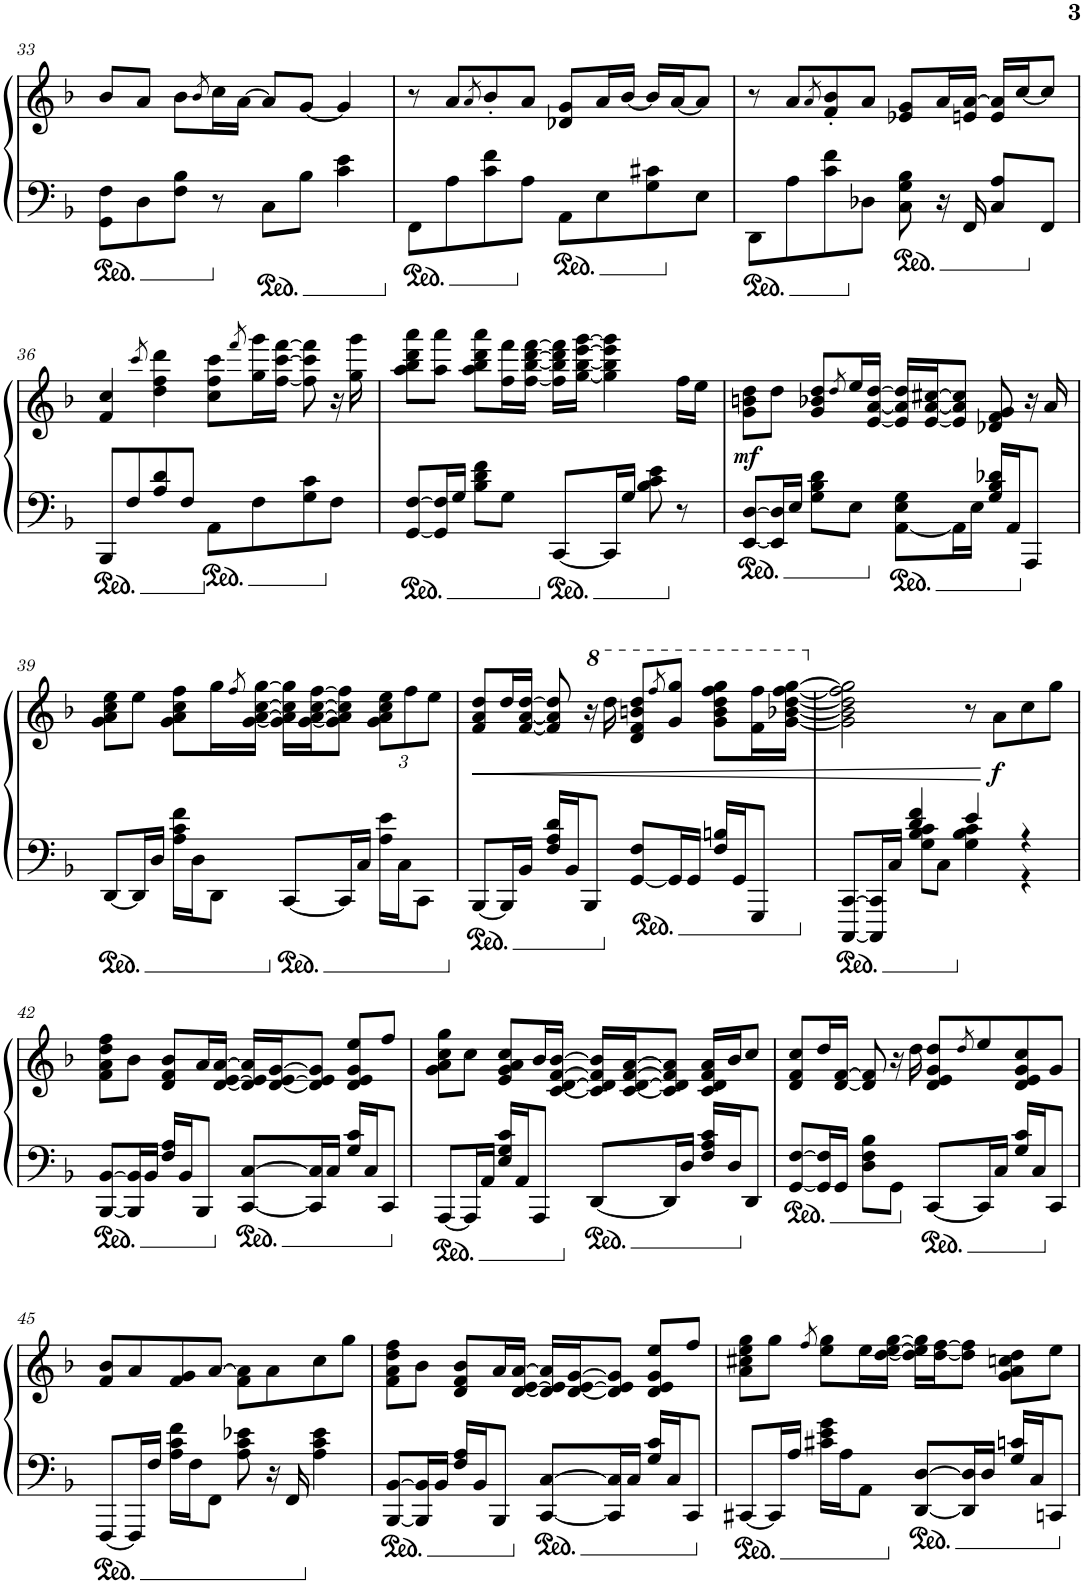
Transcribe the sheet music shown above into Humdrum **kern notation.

**kern	**kern	**dynam
*part1	*part1	*part1
*staff2	*staff1	*staff1/2
*I"Piano	*	*
*I'Pno.	*	*
!!LO:PB:g=z
*clefF4	*clefG2	*
*k[b-]	*k[b-]	*
*M4/4	*M4/4	*
=33	=33	=33
8GG\ 8F\L	8b-/L	.
8D\	8a/J	.
8F\ 8B-\J	8b-\L	.
.	8qb-/	.
8r	16cc\L	.
.	[16a\JJ	.
8C\L	8a/L]	.
8B-\J	[8g/J	.
4c\ 4e\	4g/]	.
=34	=34	=34
8FF\L	8r	.
8A\	8a/L	.
.	8qa/	.
8c\ 8f\	8b-'/	.
8A\J	8a/J	.
8AA\L	8d-X/ 8g/L	.
8E\	16a/L	.
.	[16b-/JJ	.
8G\ 8c#X\	16b-/LL]	.
.	[16a/J	.
8E\J	8a/J]	.
=35	=35	=35
8DD\L	8r	.
8A\	8a/L	.
.	8qa/	.
8c\ 8f\	8f/' 8b-/'	.
8D-X\J	8a/J	.
8C\ 8G\ 8B-\	8e-X/ 8g/L	.
16r	16a/L	.
16FF/	16en/ [16a/JJ	.
8C/ 8A/L	16e/ 16a/]LL	.
.	[16cc/J	.
8FF/J	8cc/J]	.
!!LO:LB:g=z
=36	=36	=36
8BBB-/L	4f/ 4cc/	.
8F/	.	.
.	8qccc/	.
8A/ 8d/	4dd\ 4ff\ 4ddd\	.
8F/J	.	.
8AA\L	8cc\ 8ff\ 8ccc\L	.
.	8qfff/	.
8F\	16gg\ 16ggg\L	.
.	[16ff\ [16ccc\ [16fff\JJ	.
8G\ 8c\	8ff\] 8ccc\] 8fff\]	.
8F\J	16r	.
.	16gg\ 16ggg\	.
=37	=37	=37
[8GG/ [8F/L	8aa\ 8bb-\ 8ddd\ 8aaa\L	.
16GG/] 16F/]L	8aa\ 8aaa\J	.
16G/JJ	.	.
8B-\ 8d\ 8f\L	8aa\ 8bb-\ 8ddd\ 8aaa\L	.
8G\J	16ff\ 16fff\L	.
.	[16ff\ [16bb-\ [16ddd\ [16fff\JJ	.
[8CC/L	16ff\] 16bb-\] 16ddd\] 16fff\]LL	.
.	[16gg\ [16bb-\ [16eee\ [16ggg\JJ	.
16CC/L]	4gg\] 4bb-\] 4eee\] 4ggg\]	.
16G/JJ	.	.
8B-\ 8c\ 8e\	.	.
8r	16ff\LL	.
.	16ee\JJ	.
=38	=38	=38
!	!	!LO:DY:b
[8EE/ [8D/L	8g\ 8bn\ 8dd\L	mf
16EE/] 16D/]L	8dd\J	.
16E/JJ	.	.
8G\ 8B-\ 8d\L	8g/ 8b-X/ 8dd/L	.
.	8qdd/	.
8E\J	16ee/L	.
.	[16e/ [16a/ [16dd/JJ	.
[8AA\ 8E\ 8G\L	16e/] 16a/] 16dd/]LL	.
.	[16e/ [16a/ [16cc#X/J	.
16AA\L]	8e/] 8a/] 8cc#/]J	.
16E\JJ	.	.
16G/ 16B-/ 16d-X/LL	8d-X/ 8f/ 8g/	.
16AA/J	.	.
8AAA/J	16r	.
.	16a/	.
!!LO:LB:g=z
=39	=39	=39
[8DD/L	8g\ 8a\ 8cc\ 8ee\L	.
16DD/L]	8ee\J	.
16D/JJ	.	.
16A\ 16c\ 16f\LL	8g\ 8a\ 8cc\ 8ff\L	.
16D\J	.	.
8DD\J	16gg\L	.
.	8qff/	.
.	[16g\ [16a\ [16cc\ [16gg\JJ	.
[8CC/L	16g\] 16a\] 16cc\] 16gg\]LL	.
.	[16g\ [16a\ [16cc\ [16ff\J	.
16CC/L]	8g\] 8a\] 8cc\] 8ff\]J	.
16C/JJ	.	.
*	*Xbrackettup	*
16A\ 16e\LL	12g\ 12a\ 12cc\ 12ee\L	.
16C\J	.	.
.	12ff\	.
8CC\J	.	.
.	12ee\J	.
=40	=40	=40
!	!	!LO:HP:b
[8BBB-/L	8f/ 8a/ 8dd/L	<
16BBB-/L]	16dd/L	.
16BB-/JJ	[16f/ [16a/ [16dd/JJ	.
16F/ 16A/ 16d/LL	8f/] 8a/] 8dd/]	.
16BB-/J	.	.
8BBB-/J	16r	.
*	*8va	*
.	16ddd\	.
[8GG/ 8F/L	8dd/ 8ff/ 8bbn/ 8ddd/L	.
.	8qfff/	.
16GG/L]	8gg/ 8ggg/J	.
16GG/JJ	.	.
16F/ 16Bn/LL	8gg\ 8bb\ 8ddd\ 8fff\ 8ggg\L	.
16GG/J	.	.
8GGG/J	16ff\ 16fff\L	.
.	[16gg\ [16bb-X\ [16ddd\ [16fff\ [16ggg\JJ	.
=41	=41	=41
*^	*	*
*	*	*X8va	*
[8CCC/ [8CC/L	4ryy	2g\] 2b-\] 2dd\] 2ff\] 2gg\]	.
16CCC/] 16CC/]L	.	.	.
16C/JJ	.	.	.
8G\ 8B-\ 8c\L	4d/ 4f/	.	.
8C\J	.	.	.
4G\ 4B-\ 4c\	4e/	8r	.
!	!	!	!LO:DY:n=1:b
.	.	8a\L	[ f
4r	4r	8cc\	.
.	.	8gg\J	.
*v	*v	*	*
!!LO:LB:g=z
=42	=42	=42
[8BBB-/ [8BB-/L	8f\ 8a\ 8dd\ 8ff\L	.
16BBB-/] 16BB-/]L	8b-\J	.
16BB-/JJ	.	.
16F/ 16A/LL	8d/ 8f/ 8b-/L	.
16BB-/J	.	.
8BBB-/J	16a/L	.
.	[16d/ [16e/ [16a/JJ	.
[8CC/ [8C/L	16d/] 16e/] 16a/]LL	.
.	[16d/ [16e/ [16g/J	.
16CC/] 16C/]L	8d/] 8e/] 8g/]J	.
16C/JJ	.	.
16G/ 16c/LL	8d/ 8e/ 8g/ 8ee/L	.
16C/J	.	.
8CC/J	8ff/J	.
=43	=43	=43
[8AAA/L	8g\ 8a\ 8cc\ 8gg\L	.
16AAA/L]	8cc\J	.
16AA/JJ	.	.
16E/ 16G/ 16c/LL	8e/ 8g/ 8a/ 8cc/L	.
16AA/J	.	.
8AAA/J	16b-/L	.
.	[16c/ [16d/ [16f/ [16b-/JJ	.
[8DD/L	16c/] 16d/] 16f/] 16b-/]LL	.
.	[16c/ [16d/ [16f/ [16a/J	.
16DD/L]	8c/] 8d/] 8f/] 8a/]J	.
16D/JJ	.	.
16F/ 16A/ 16c/LL	16c/ 16d/ 16f/ 16a/LL	.
16D/J	16b-/J	.
8DD/J	8cc/J	.
=44	=44	=44
[8GG/ [8F/L	8d/ 8f/ 8cc/L	.
16GG/] 16F/]L	16dd/L	.
16GG/JJ	[16d/ [16f/JJ	.
8D\ 8F\ 8B-\L	8d/] 8f/]	.
8GG\J	16r	.
.	16dd\	.
[8CC/L	8d/ 8e/ 8g/ 8dd/L	.
.	8qdd/	.
16CC/L]	8ee/	.
16C/JJ	.	.
16G/ 16c/LL	8d/ 8e/ 8g/ 8cc/	.
16C/J	.	.
8CC/J	8g/J	.
!!LO:LB:g=z
=45	=45	=45
[8FFF/L	8f/ 8b-/L	.
16FFF/L]	8a/	.
16F/JJ	.	.
16A\ 16c\ 16f\LL	8f/ 8g/	.
16F\J	.	.
8FF\J	[8a/J	.
8A\ 8c\ 8e-X\	8f\ 8a\]L	.
16r	8a\	.
16FF/	.	.
4A\ 4c\ 4e-\	8cc\	.
.	8gg\J	.
=46	=46	=46
[8BBB-/ [8BB-/L	8f\ 8a\ 8dd\ 8ff\L	.
16BBB-/] 16BB-/]L	8b-\J	.
16BB-/JJ	.	.
16F/ 16A/LL	8d/ 8f/ 8b-/L	.
16BB-/J	.	.
8BBB-/J	16a/L	.
.	[16d/ [16e/ [16a/JJ	.
[8CC/ [8C/L	16d/] 16e/] 16a/]LL	.
.	[16d/ [16e/ [16g/J	.
16CC/] 16C/]L	8d/] 8e/] 8g/]J	.
16C/JJ	.	.
16G/ 16c/LL	8d/ 8e/ 8g/ 8ee/L	.
16C/J	.	.
8CC/J	8ff/J	.
=47	=47	=47
[8CC#X/L	8a\ 8cc#X\ 8ee\ 8gg\L	.
16CC#/L]	8gg\J	.
16A/JJ	.	.
.	8qff/	.
16c#X\ 16e\ 16g\LL	8ee\ 8gg\L	.
16A\J	.	.
8AA\J	16ee\L	.
.	[16dd\ [16ee\ [16gg\JJ	.
[8DD/ [8D/L	16dd\] 16ee\] 16gg\]LL	.
.	[16dd\ [16ff\J	.
16DD/] 16D/]L	8dd\] 8ff\]J	.
16D/JJ	.	.
16G/ 16cn/LL	8g\ 8a\ 8ccn\ 8dd\L	.
16C/J	.	.
8CCn/J	8ee\J	.
=	=	=
*-	*-	*-
